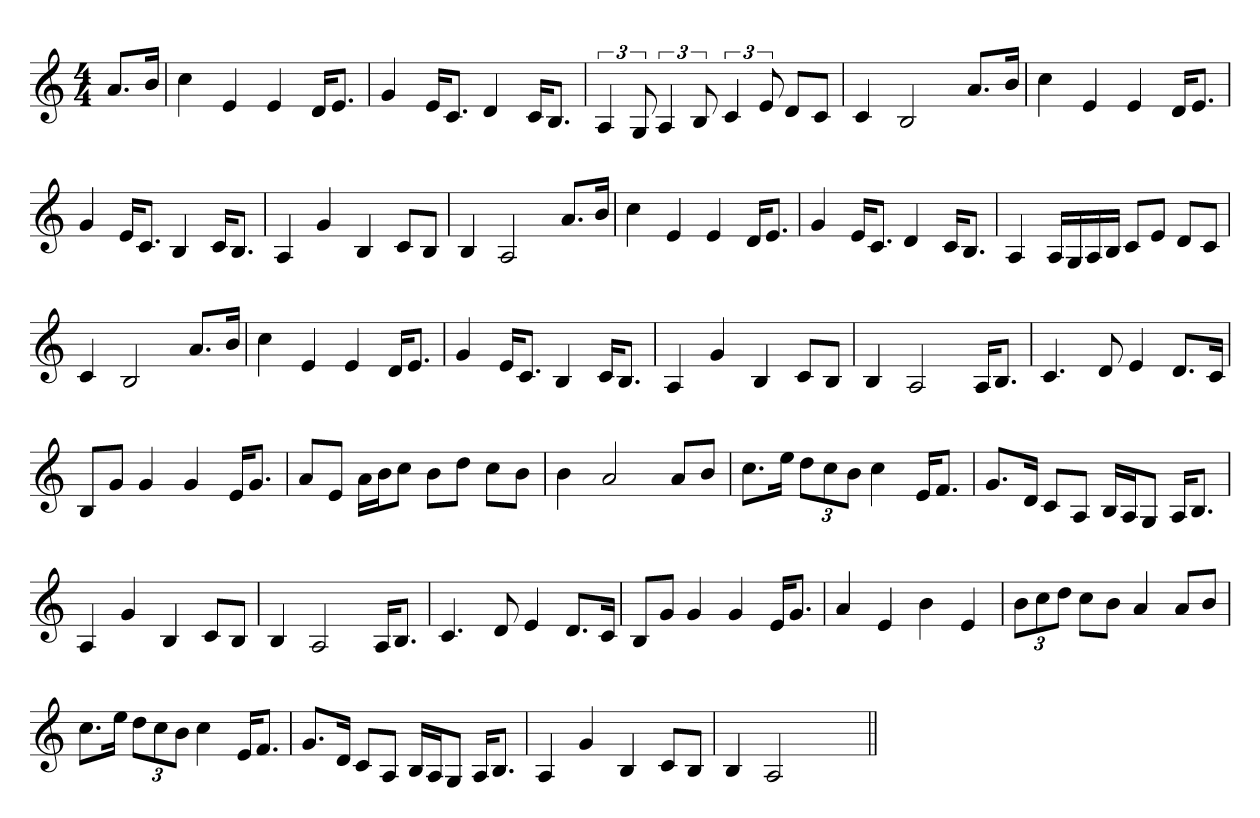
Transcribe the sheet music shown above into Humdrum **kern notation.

**kern
*part1
*staff1
*clefG2
*k[]
*M4/4
=1
8.aL
16bJk
=
4cc
4e
4e
16dKL
8.eJ
=
4g
16eKL
8.cJ
4d
16cKL
8.BJ
=
6A
12G
6A
12B
6c
12e
8dL
8cJ
=
4c
2B
8.aL
16bJk
=
4cc
4e
4e
16dKL
8.eJ
=
4g
16eKL
8.cJ
4B
16cKL
8.BJ
=
4A
4g
4B
8cL
8BJ
=
4B
2A
8.aL
16bJk
=
4cc
4e
4e
16dKL
8.eJ
=
4g
16eKL
8.cJ
4d
16cKL
8.BJ
=
4A
16ALL
16G
16A
16BJJ
8cL
8eJ
8dL
8cJ
=
4c
2B
8.aL
16bJk
=
4cc
4e
4e
16dKL
8.eJ
=
4g
16eKL
8.cJ
4B
16cKL
8.BJ
=
4A
4g
4B
8cL
8BJ
=
4B
2A
16AKL
8.BJ
=
4.c
8d
4e
8.dL
16cJk
=
8BL
8gJ
4g
4g
16eKL
8.gJ
=
8aL
8eJ
16aLL
16bJ
8ccJ
8bL
8ddJ
8ccL
8bJ
=
4b
2a
8aL
8bJ
=
8.ccL
16eeJk
12ddL
12cc
12bJ
4cc
16eKL
8.fJ
=
8.gL
16dJk
8cL
8AJ
16BLL
16AJ
8GJ
16AKL
8.BJ
=
4A
4g
4B
8cL
8BJ
=
4B
2A
16AKL
8.BJ
=
4.c
8d
4e
8.dL
16cJk
=
8BL
8gJ
4g
4g
16eKL
8.gJ
=
4a
4e
4b
4e
=
12bL
12cc
12ddJ
8ccL
8bJ
4a
8aL
8bJ
=
8.ccL
16eeJk
12ddL
12cc
12bJ
4cc
16eKL
8.fJ
=
8.gL
16dJk
8cL
8AJ
16BLL
16AJ
8GJ
16AKL
8.BJ
=
4A
4g
4B
8cL
8BJ
=
4B
2A
4ryy
=||
*-
